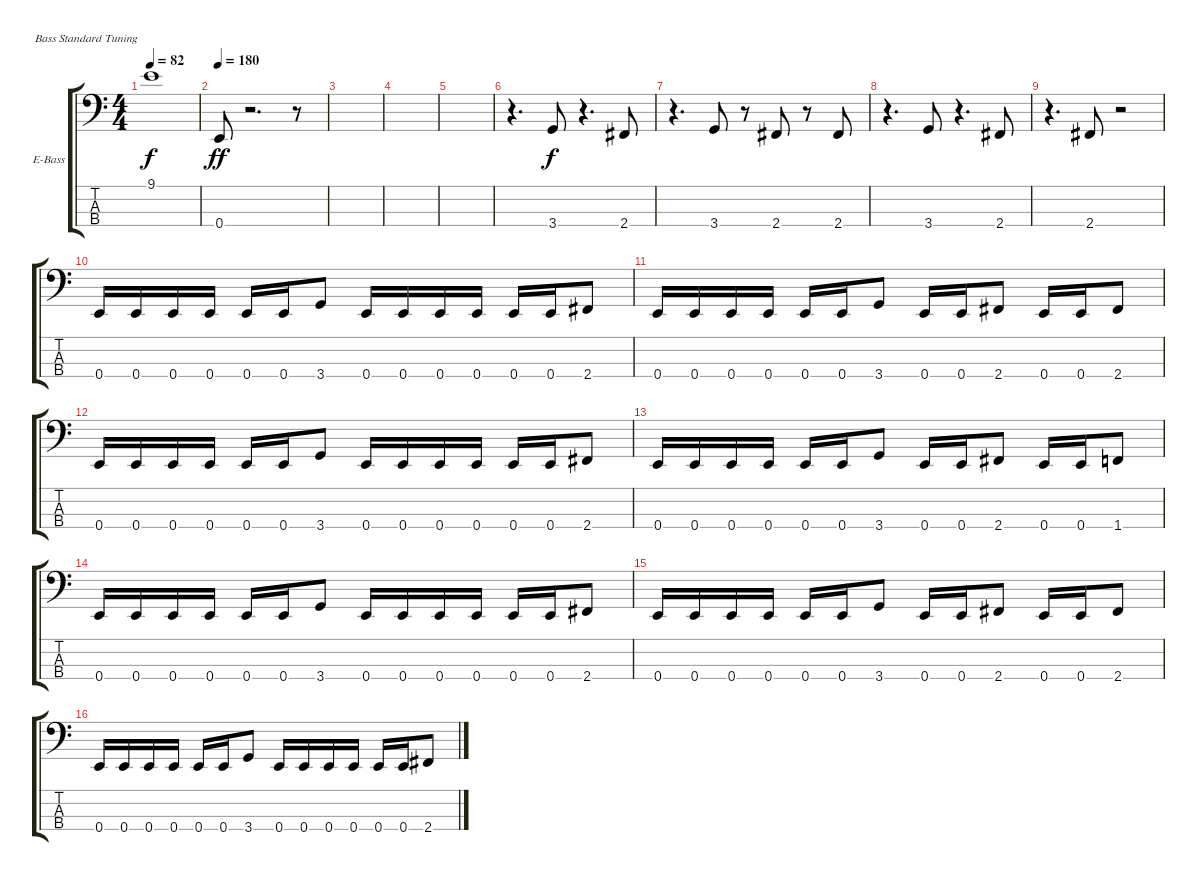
\bracketExtendMode groupsimilarinstruments
\firstSystemTrackNameOrientation horizontal
\otherSystemsTrackNameOrientation horizontal
\track ("Bass" "E-Bass") {instrument electricbassfinger}
\staff {score tabs}
\tuning (G2 D2 A1 E1)
\ts (4 4)
\tempo 82
\clef f4
\ks c
9.1{t}.1{dy f} |
\tempo 180
0.4.8{dy ff} r.2{d} r.8 |
|
|
|
r.4{d} 3.4.8{dy f} r.4{d} 2.4.8 |
r.4{d} 3.4.8 r.8 2.4.8 r.8 2.4.8 |
r.4{d} 3.4.8 r.4{d} 2.4.8 |
r.4{d} 2.4.8 r.2 |
0.4.16 0.4.16 0.4.16 0.4.16 0.4.16 0.4.16 3.4.8 0.4.16 0.4.16 0.4.16 0.4.16 0.4.16 0.4.16 2.4.8 |
0.4.16 0.4.16 0.4.16 0.4.16 0.4.16 0.4.16 3.4.8 0.4.16 0.4.16 2.4.8 0.4.16 0.4.16 2.4.8 |
0.4.16 0.4.16 0.4.16 0.4.16 0.4.16 0.4.16 3.4.8 0.4.16 0.4.16 0.4.16 0.4.16 0.4.16 0.4.16 2.4.8 |
0.4.16 0.4.16 0.4.16 0.4.16 0.4.16 0.4.16 3.4.8 0.4.16 0.4.16 2.4.8 0.4.16 0.4.16 1.4.8 |
0.4.16 0.4.16 0.4.16 0.4.16 0.4.16 0.4.16 3.4.8 0.4.16 0.4.16 0.4.16 0.4.16 0.4.16 0.4.16 2.4.8 |
0.4.16 0.4.16 0.4.16 0.4.16 0.4.16 0.4.16 3.4.8 0.4.16 0.4.16 2.4.8 0.4.16 0.4.16 2.4.8 |
0.4.16 0.4.16 0.4.16 0.4.16 0.4.16 0.4.16 3.4.8 0.4.16 0.4.16 0.4.16 0.4.16 0.4.16 0.4.16 2.4.8
